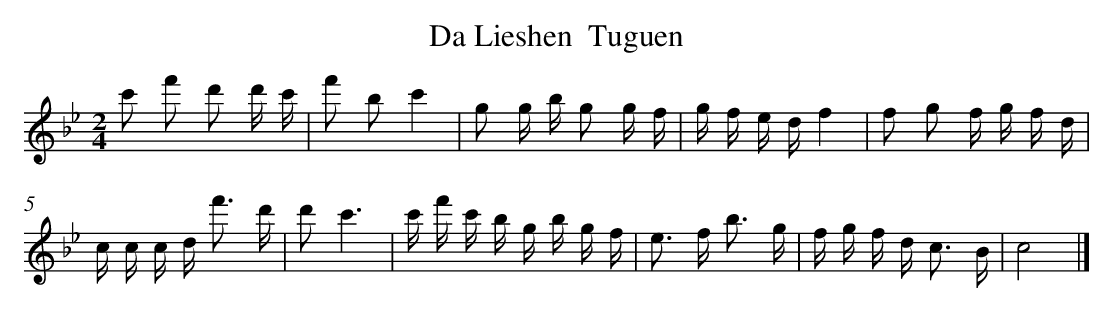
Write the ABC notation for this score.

X:1
T: Da Lieshen  Tuguen
L: 1/16
M: 2/4
K: Bb
c'2 f'2 d'2 d' c' [I:setbarnb 1]|
f'2 b2c'4 |
g2 g b g2 g f |
g f e df4 |
f2 g2 f g f d |
c c c d2< f'2 d' |
d'2c'6 |
c' f' c' b g b g f |
e2> f2 b3 g |
f g f d2< c2 B |
c8 |]
